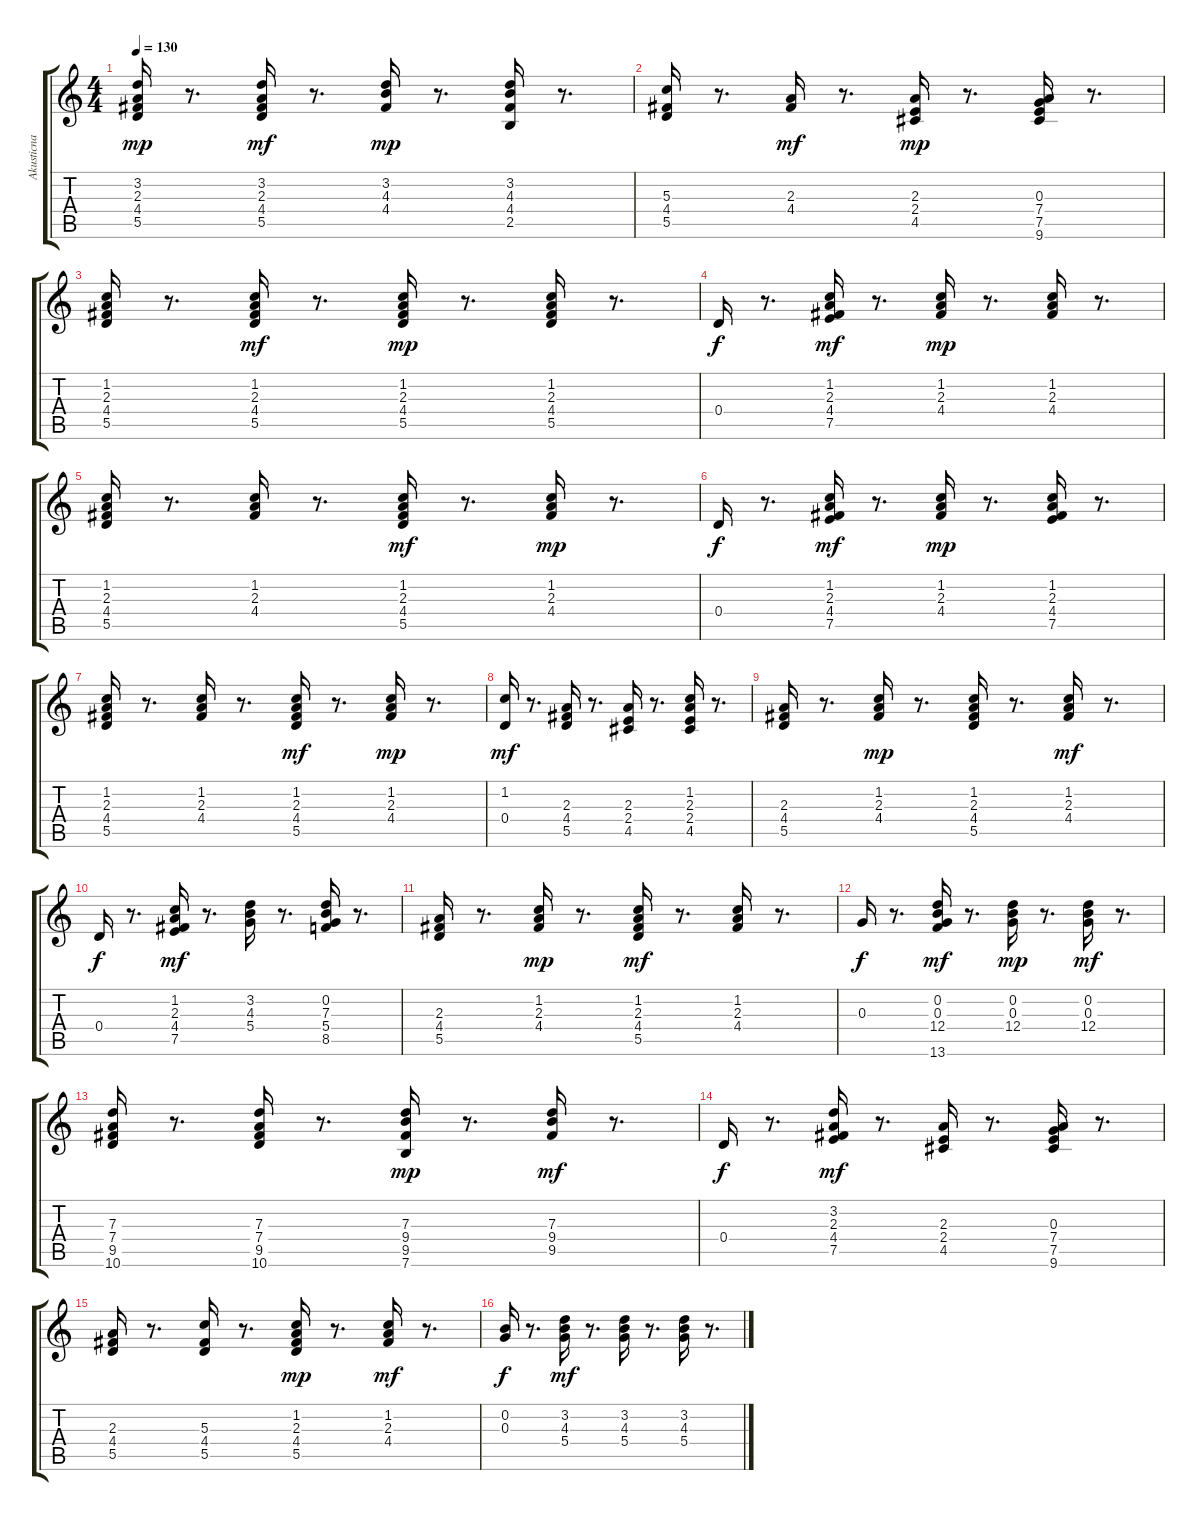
\track ("Akusticna Gitara" "Akusticna ") {instrument acousticguitarsteel}
\staff {score tabs}
\tuning (E4 B3 G3 D3 A2 E2) {hide}
\ts (4 4)
\tempo 130
\clef g2
\ks c
(3.2 2.3 4.4 5.5).16{dy mp} r.8{d} (3.2 2.3 4.4 5.5).16{dy mf} r.8{d} (3.2 4.3 4.4).16{dy mp} r.8{d} (3.2 4.3 4.4 2.5).16 r.8{d} |
(5.3 4.4 5.5).16 r.8{d} (2.3 4.4).16{dy mf} r.8{d} (2.3 2.4 4.5).16{dy mp} r.8{d} (0.3 7.4 7.5 9.6).16 r.8{d} |
(1.2 2.3 4.4 5.5).16 r.8{d} (1.2 2.3 4.4 5.5).16{dy mf} r.8{d} (1.2 2.3 4.4 5.5).16{dy mp} r.8{d} (1.2 2.3 4.4 5.5).16 r.8{d} |
0.4.16{dy f} r.8{d} (1.2 2.3 4.4 7.5).16{dy mf} r.8{d} (1.2 2.3 4.4).16{dy mp} r.8{d} (1.2 2.3 4.4).16 r.8{d} |
(1.2 2.3 4.4 5.5).16 r.8{d} (1.2 2.3 4.4).16 r.8{d} (1.2 2.3 4.4 5.5).16{dy mf} r.8{d} (1.2 2.3 4.4).16{dy mp} r.8{d} |
0.4.16{dy f} r.8{d} (1.2 2.3 4.4 7.5).16{dy mf} r.8{d} (1.2 2.3 4.4).16{dy mp} r.8{d} (1.2 2.3 4.4 7.5).16 r.8{d} |
(1.2 2.3 4.4 5.5).16 r.8{d} (1.2 2.3 4.4).16 r.8{d} (1.2 2.3 4.4 5.5).16{dy mf} r.8{d} (1.2 2.3 4.4).16{dy mp} r.8{d} |
(1.2 0.4).16{dy mf} r.8{d} (2.3 4.4 5.5).16 r.8{d} (2.3 2.4 4.5).16 r.8{d} (1.2 2.3 2.4 4.5).16 r.8{d} |
(2.3 4.4 5.5).16 r.8{d} (1.2 2.3 4.4).16{dy mp} r.8{d} (1.2 2.3 4.4 5.5).16 r.8{d} (1.2 2.3 4.4).16{dy mf} r.8{d} |
0.4.16{dy f} r.8{d} (1.2 2.3 4.4 7.5).16{dy mf} r.8{d} (3.2 4.3 5.4).16 r.8{d} (0.2 7.3 5.4 8.5).16 r.8{d} |
(2.3 4.4 5.5).16 r.8{d} (1.2 2.3 4.4).16{dy mp} r.8{d} (1.2 2.3 4.4 5.5).16{dy mf} r.8{d} (1.2 2.3 4.4).16 r.8{d} |
0.3.16{dy f} r.8{d} (0.2 0.3 12.4 13.6).16{dy mf} r.8{d} (0.2 0.3 12.4).16{dy mp} r.8{d} (0.2 0.3 12.4).16{dy mf} r.8{d} |
(7.3 7.4 9.5 10.6).16 r.8{d} (7.3 7.4 9.5 10.6).16 r.8{d} (7.3 9.4 9.5 7.6).16{dy mp} r.8{d} (7.3 9.4 9.5).16{dy mf} r.8{d} |
0.4.16{dy f} r.8{d} (3.2 2.3 4.4 7.5).16{dy mf} r.8{d} (2.3 2.4 4.5).16 r.8{d} (0.3 7.4 7.5 9.6).16 r.8{d} |
(2.3 4.4 5.5).16 r.8{d} (5.3 4.4 5.5).16 r.8{d} (1.2 2.3 4.4 5.5).16{dy mp} r.8{d} (1.2 2.3 4.4).16{dy mf} r.8{d} |
(0.2 0.3).16{dy f} r.8{d} (3.2 4.3 5.4).16{dy mf} r.8{d} (3.2 4.3 5.4).16 r.8{d} (3.2 4.3 5.4).16 r.8{d}
